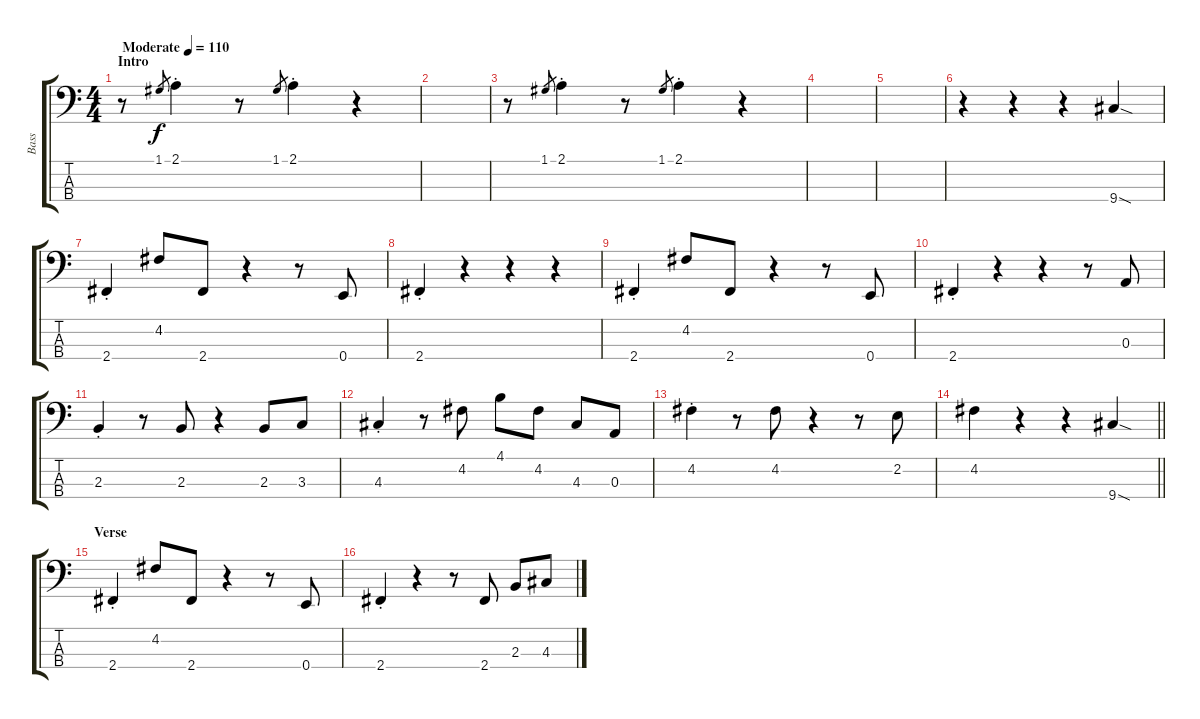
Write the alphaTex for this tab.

\track ("Bass" "Bass") {instrument electricbassfinger}
\staff {score tabs}
\tuning (G2 D2 A1 E1) {hide}
\ts (4 4)
\section ("" "Intro")
\tempo (110 "Moderate")
\clef f4
\ks c
r.8{dy f instrument electricbassfinger} 1.1.8{gr} 2.1{st}.4 r.8 1.1.8{gr} 2.1{st}.4 r.4 |
|
r.8 1.1.8{gr} 2.1{st}.4 r.8 1.1.8{gr} 2.1{st}.4 r.4 |
|
|
r.4 r.4 r.4 9.4{sod}.4 |
2.4{st}.4 4.2.8 2.4.8 r.4 r.8 0.4.8 |
2.4{st}.4 r.4 r.4 r.4 |
2.4{st}.4 4.2.8 2.4.8 r.4 r.8 0.4.8 |
2.4{st}.4 r.4 r.4 r.8 0.3.8 |
2.3{st}.4 r.8 2.3.8 r.4 2.3.8 3.3.8 |
4.3{st}.4 r.8 4.2.8 4.1.8 4.2.8 4.3.8 0.3.8 |
4.2{st}.4 r.8 4.2.8 r.4 r.8 2.2.8 |
\barLineRight lightlight
4.2.4 r.4 r.4 9.4{sod}.4 |
\section ("" "Verse")
2.4{st}.4 4.2.8 2.4.8 r.4 r.8 0.4.8 |
2.4{st}.4 r.4 r.8 2.4.8 2.3.8 4.3.8
